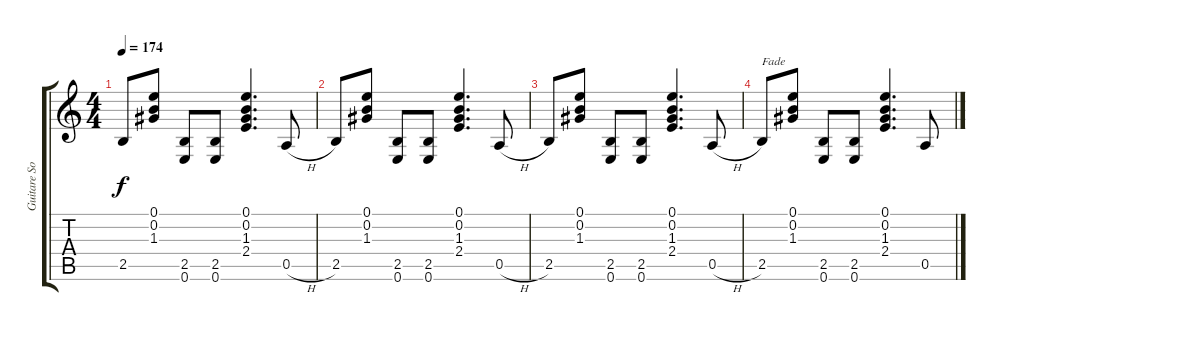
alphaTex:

\track ("Guitare Solo" "Guitare So") {instrument acousticguitarsteel}
\staff {score tabs}
\tuning (E4 B3 G3 D3 A2 E2) {hide}
\ts (4 4)
\tempo 174
\clef g2
\ks c
2.5.8{dy f} (0.1 0.2 1.3).8 (2.5 0.6).8 (2.5 0.6).8 (0.1 0.2 1.3 2.4).4{d} 0.5{h}.8 |
2.5.8{volume 4} (0.1 0.2 1.3).8 (2.5 0.6).8 (2.5 0.6).8 (0.1 0.2 1.3 2.4).4{d} 0.5{h}.8 |
2.5.8 (0.1 0.2 1.3).8 (2.5 0.6).8 (2.5 0.6).8 (0.1 0.2 1.3 2.4).4{d} 0.5{h}.8 |
2.5.8{txt "Fade" volume 0} (0.1 0.2 1.3).8 (2.5 0.6).8 (2.5 0.6).8 (0.1 0.2 1.3 2.4).4{d} 0.5.8
